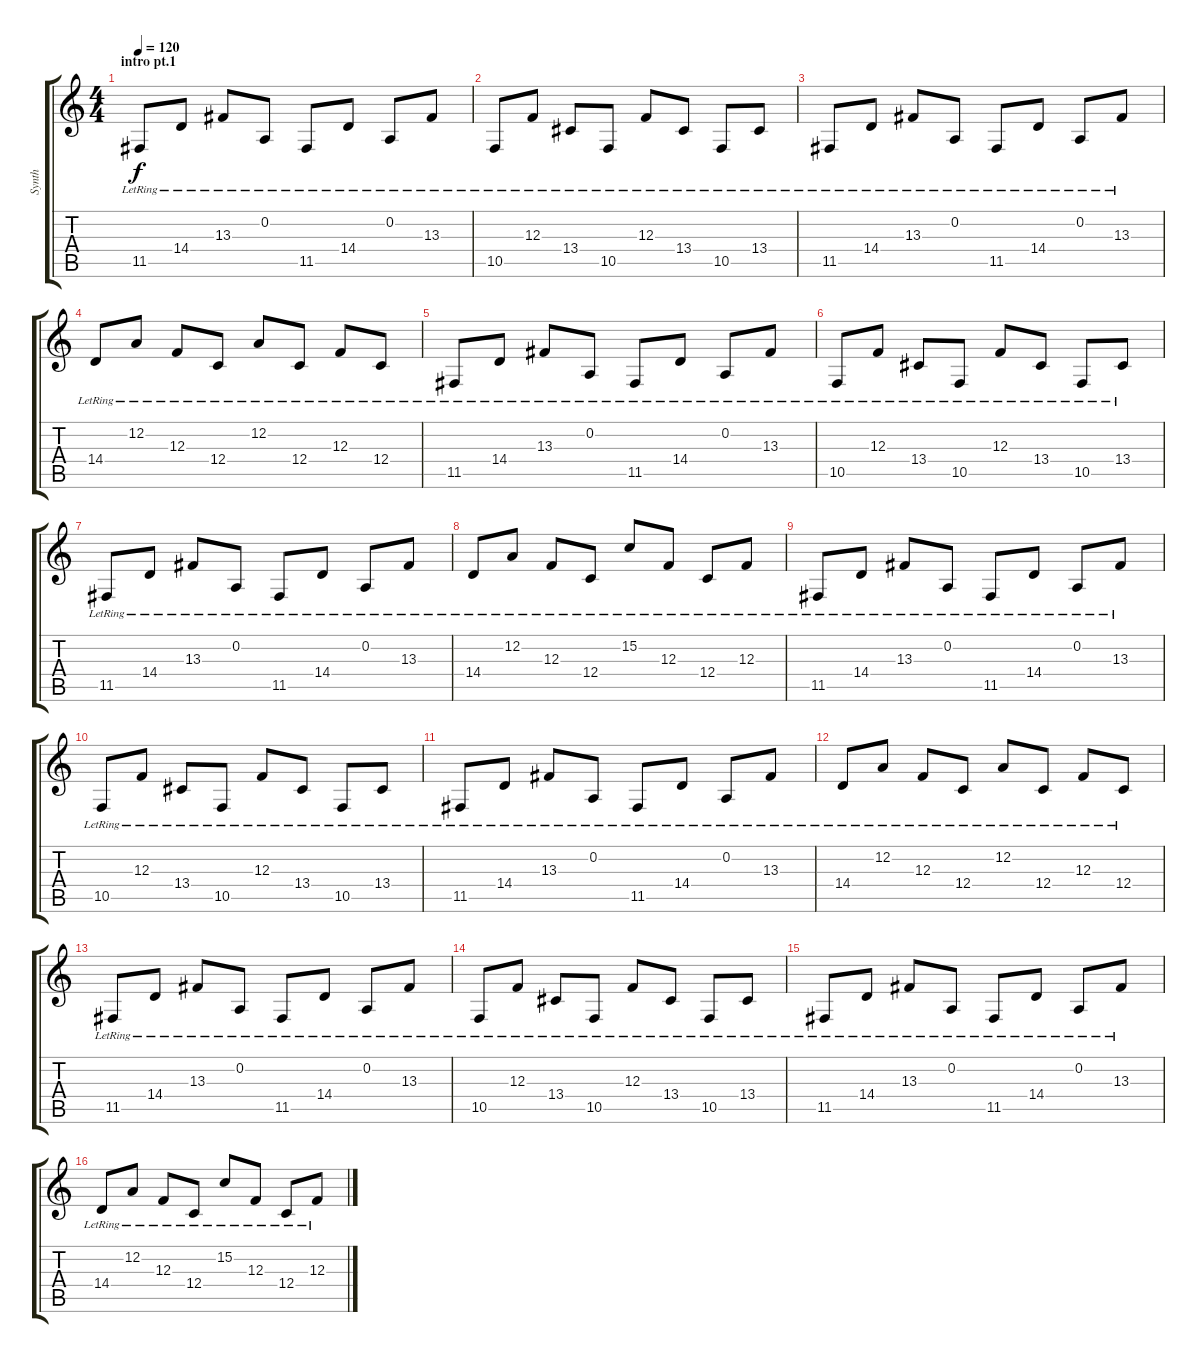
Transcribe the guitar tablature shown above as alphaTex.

\track ("Synth" "Synth") {instrument fx5brightness}
\staff {score tabs}
\tuning (D4 A3 F3 C3 G2 D2) {hide}
\ts (4 4)
\section ("" "intro pt.1")
\tempo 120
\clef g2
\ks c
11.5{lr}.8{dy f instrument fx5brightness} 14.4{lr}.8 13.3{lr}.8 0.2{lr}.8 11.5{lr}.8 14.4{lr}.8 0.2{lr}.8 13.3{lr}.8 |
10.5{lr}.8 12.3{lr}.8 13.4{lr}.8 10.5{lr}.8 12.3{lr}.8 13.4{lr}.8 10.5{lr}.8 13.4{lr}.8 |
11.5{lr}.8 14.4{lr}.8 13.3{lr}.8 0.2{lr}.8 11.5{lr}.8 14.4{lr}.8 0.2{lr}.8 13.3{lr}.8 |
14.4{lr}.8 12.2{lr}.8 12.3{lr}.8 12.4{lr}.8 12.2{lr}.8 12.4{lr}.8 12.3{lr}.8 12.4{lr}.8 |
11.5{lr}.8 14.4{lr}.8 13.3{lr}.8 0.2{lr}.8 11.5{lr}.8 14.4{lr}.8 0.2{lr}.8 13.3{lr}.8 |
10.5{lr}.8 12.3{lr}.8 13.4{lr}.8 10.5{lr}.8 12.3{lr}.8 13.4{lr}.8 10.5{lr}.8 13.4{lr}.8 |
11.5{lr}.8 14.4{lr}.8 13.3{lr}.8 0.2{lr}.8 11.5{lr}.8 14.4{lr}.8 0.2{lr}.8 13.3{lr}.8 |
14.4{lr}.8 12.2{lr}.8 12.3{lr}.8 12.4{lr}.8 15.2{lr}.8 12.3{lr}.8 12.4{lr}.8 12.3{lr}.8 |
11.5{lr}.8 14.4{lr}.8 13.3{lr}.8 0.2{lr}.8 11.5{lr}.8 14.4{lr}.8 0.2{lr}.8 13.3{lr}.8 |
10.5{lr}.8 12.3{lr}.8 13.4{lr}.8 10.5{lr}.8 12.3{lr}.8 13.4{lr}.8 10.5{lr}.8 13.4{lr}.8 |
11.5{lr}.8 14.4{lr}.8 13.3{lr}.8 0.2{lr}.8 11.5{lr}.8 14.4{lr}.8 0.2{lr}.8 13.3{lr}.8 |
14.4{lr}.8 12.2{lr}.8 12.3{lr}.8 12.4{lr}.8 12.2{lr}.8 12.4{lr}.8 12.3{lr}.8 12.4{lr}.8 |
11.5{lr}.8 14.4{lr}.8 13.3{lr}.8 0.2{lr}.8 11.5{lr}.8 14.4{lr}.8 0.2{lr}.8 13.3{lr}.8 |
10.5{lr}.8 12.3{lr}.8 13.4{lr}.8 10.5{lr}.8 12.3{lr}.8 13.4{lr}.8 10.5{lr}.8 13.4{lr}.8 |
11.5{lr}.8 14.4{lr}.8 13.3{lr}.8 0.2{lr}.8 11.5{lr}.8 14.4{lr}.8 0.2{lr}.8 13.3{lr}.8 |
14.4{lr}.8 12.2{lr}.8 12.3{lr}.8 12.4{lr}.8 15.2{lr}.8 12.3{lr}.8 12.4{lr}.8 12.3{lr}.8
